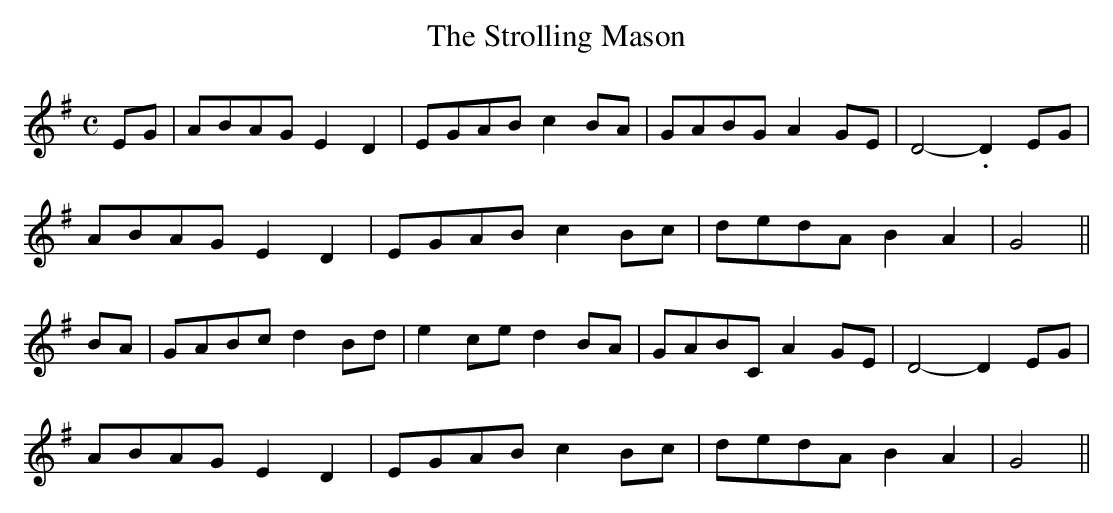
X:1
T: The Strolling Mason
M: C
L: 1/8
K: G
EG|ABAG E2D2|EGAB c2BA|GABG A2GE|D4-.D2EG|
ABAG E2D2|EGAB c2Bc|dedA B2A2|G4||
BA|GABc d2Bd|e2ce d2BA|GABC A2GE|D4-D2EG|
ABAG E2D2|EGAB c2Bc|dedA B2A2|G4||
